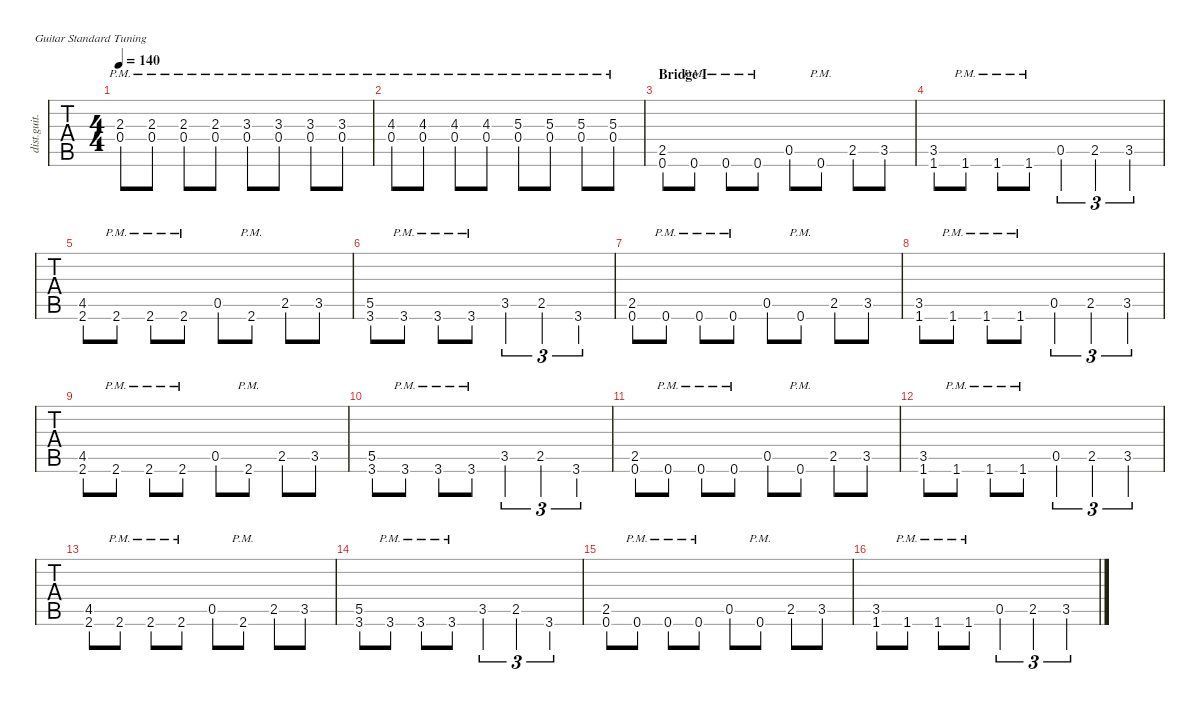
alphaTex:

\defaultSystemsLayout 4
\hideDynamics
\bracketExtendMode nobrackets
\otherSystemsTrackNameOrientation horizontal
\track ("Rhythm Guitar 2" "dist.guit.") {multiBarRest instrument distortionguitar}
\staff {tabs}
\tuning (E4 B3 G3 D3 A2 E2)
\ts (4 4)
\tempo 140
\clef g2
\ks c
(0.4{pm} 2.3{pm}).8{dy mf} (0.4{pm} 2.3{pm}).8 (0.4{pm} 2.3{pm}).8 (0.4{pm} 2.3{pm}).8 (0.4{pm} 3.3{pm acc #}).8 (0.4{pm} 3.3{pm acc #}).8 (0.4{pm} 3.3{pm acc #}).8 (0.4{pm} 3.3{pm acc #}).8 |
(0.4{pm} 4.3{pm}).8 (0.4{pm} 4.3{pm}).8 (0.4{pm} 4.3{pm}).8 (0.4{pm} 4.3{pm}).8 (0.4{pm} 5.3{pm}).8 (0.4{pm} 5.3{pm}).8 (0.4{pm} 5.3{pm}).8 (0.4{pm} 5.3{pm}).8 |
\section ("" "Bridge I")
(2.5 0.6).8 0.6{pm}.8 0.6{pm}.8 0.6{pm}.8 0.5.8 0.6{pm}.8 2.5.8 3.5.8 |
(3.5 1.6).8 1.6{pm}.8 1.6{pm}.8 1.6{pm}.8 0.5.4{tu (3 2)} 2.5.4{tu (3 2)} 3.5.4{tu (3 2)} |
(4.5{acc #} 2.6{acc #}).8 2.6{pm acc #}.8 2.6{pm acc #}.8 2.6{pm acc #}.8 0.5.8 2.6{pm acc #}.8 2.5.8 3.5.8 |
(5.5 3.6).8 3.6{pm}.8 3.6{pm}.8 3.6{pm}.8 3.5.4{tu (3 2)} 2.5.4{tu (3 2)} 3.6.4{tu (3 2)} |
(2.5 0.6).8 0.6{pm}.8 0.6{pm}.8 0.6{pm}.8 0.5.8 0.6{pm}.8 2.5.8 3.5.8 |
(3.5 1.6).8 1.6{pm}.8 1.6{pm}.8 1.6{pm}.8 0.5.4{tu (3 2)} 2.5.4{tu (3 2)} 3.5.4{tu (3 2)} |
(4.5{acc #} 2.6{acc #}).8 2.6{pm acc #}.8 2.6{pm acc #}.8 2.6{pm acc #}.8 0.5.8 2.6{pm acc #}.8 2.5.8 3.5.8 |
(5.5 3.6).8 3.6{pm}.8 3.6{pm}.8 3.6{pm}.8 3.5.4{tu (3 2)} 2.5.4{tu (3 2)} 3.6.4{tu (3 2)} |
(2.5 0.6).8 0.6{pm}.8 0.6{pm}.8 0.6{pm}.8 0.5.8 0.6{pm}.8 2.5.8 3.5.8 |
(3.5 1.6).8 1.6{pm}.8 1.6{pm}.8 1.6{pm}.8 0.5.4{tu (3 2)} 2.5.4{tu (3 2)} 3.5.4{tu (3 2)} |
(4.5{acc #} 2.6{acc #}).8 2.6{pm acc #}.8 2.6{pm acc #}.8 2.6{pm acc #}.8 0.5.8 2.6{pm acc #}.8 2.5.8 3.5.8 |
(5.5 3.6).8 3.6{pm}.8 3.6{pm}.8 3.6{pm}.8 3.5.4{tu (3 2)} 2.5.4{tu (3 2)} 3.6.4{tu (3 2)} |
(2.5 0.6).8 0.6{pm}.8 0.6{pm}.8 0.6{pm}.8 0.5.8 0.6{pm}.8 2.5.8 3.5.8 |
(3.5 1.6).8 1.6{pm}.8 1.6{pm}.8 1.6{pm}.8 0.5.4{tu (3 2)} 2.5.4{tu (3 2)} 3.5.4{tu (3 2)}
